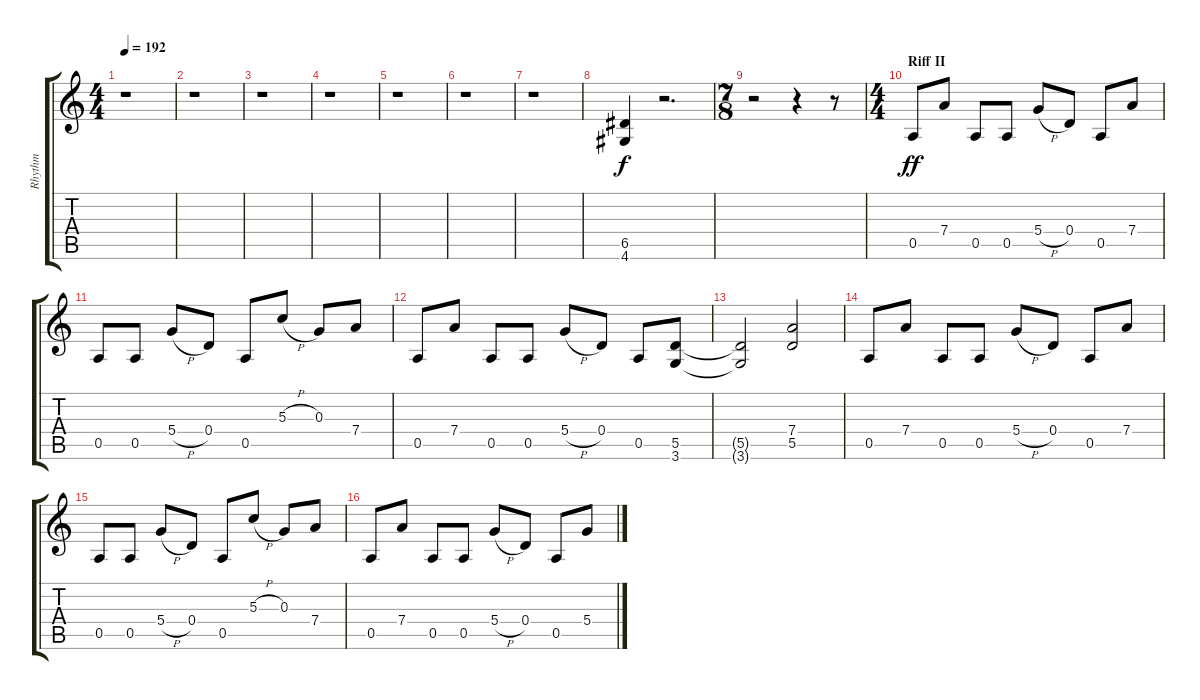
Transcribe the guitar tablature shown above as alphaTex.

\track ("Rhythm" "Rhythm") {instrument overdrivenguitar}
\staff {score tabs}
\tuning (E4 B3 G3 D3 A2 E2) {hide}
\ts (4 4)
\tempo 192
\clef g2
\ks c
r.1{dy f} |
r.1 |
r.1 |
r.1 |
r.1 |
r.1 |
r.1 |
(6.5 4.6).4 r.2{d} |
\ts (7 8)
r.2 r.4 r.8 |
\ts (4 4)
\section ("" "Riff II")
0.5.8{dy ff} 7.4.8 0.5.8 0.5.8 5.4{h}.8 0.4.8 0.5.8 7.4.8 |
0.5.8 0.5.8 5.4{h}.8 0.4.8 0.5.8 5.3{h}.8 0.3.8 7.4.8 |
0.5.8 7.4.8 0.5.8 0.5.8 5.4{h}.8 0.4.8 0.5.8 (5.5 3.6).8 |
(5.5{t} 3.6{t}).2 (7.4 5.5).2 |
0.5.8 7.4.8 0.5.8 0.5.8 5.4{h}.8 0.4.8 0.5.8 7.4.8 |
0.5.8 0.5.8 5.4{h}.8 0.4.8 0.5.8 5.3{h}.8 0.3.8 7.4.8 |
0.5.8 7.4.8 0.5.8 0.5.8 5.4{h}.8 0.4.8 0.5.8 5.4{h}.8
